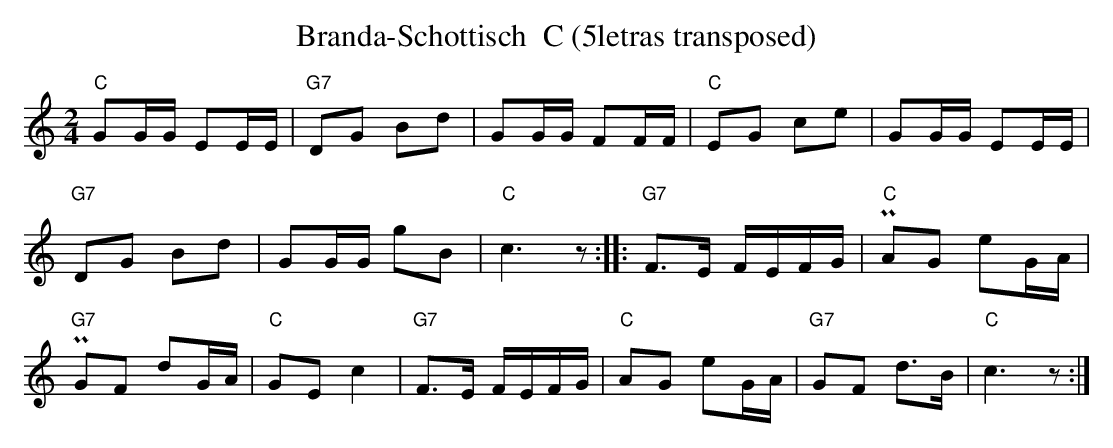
X:1
T: Branda-Schottisch  C (5letras transposed)
M:2/4
L:1/16
K:C transpose=3 %%MIDI gchordon
"C"G2GG E2EE | "G7"D2G2 B2d2 | G2GG F2FF | "C"E2G2 c2e2 | G2GG E2EE |
"G7"D2G2 B2d2 | G2GG g2B2 | "C"c6z2 :: "G7"F3E FEFG | "C"PA2G2 e2GA |
"G7"PG2F2 d2GA | "C"G2E2c4 | "G7"F3E FEFG | "C"A2G2 e2GA | "G7"G2F2 d3B | "C"c6z2 :|
